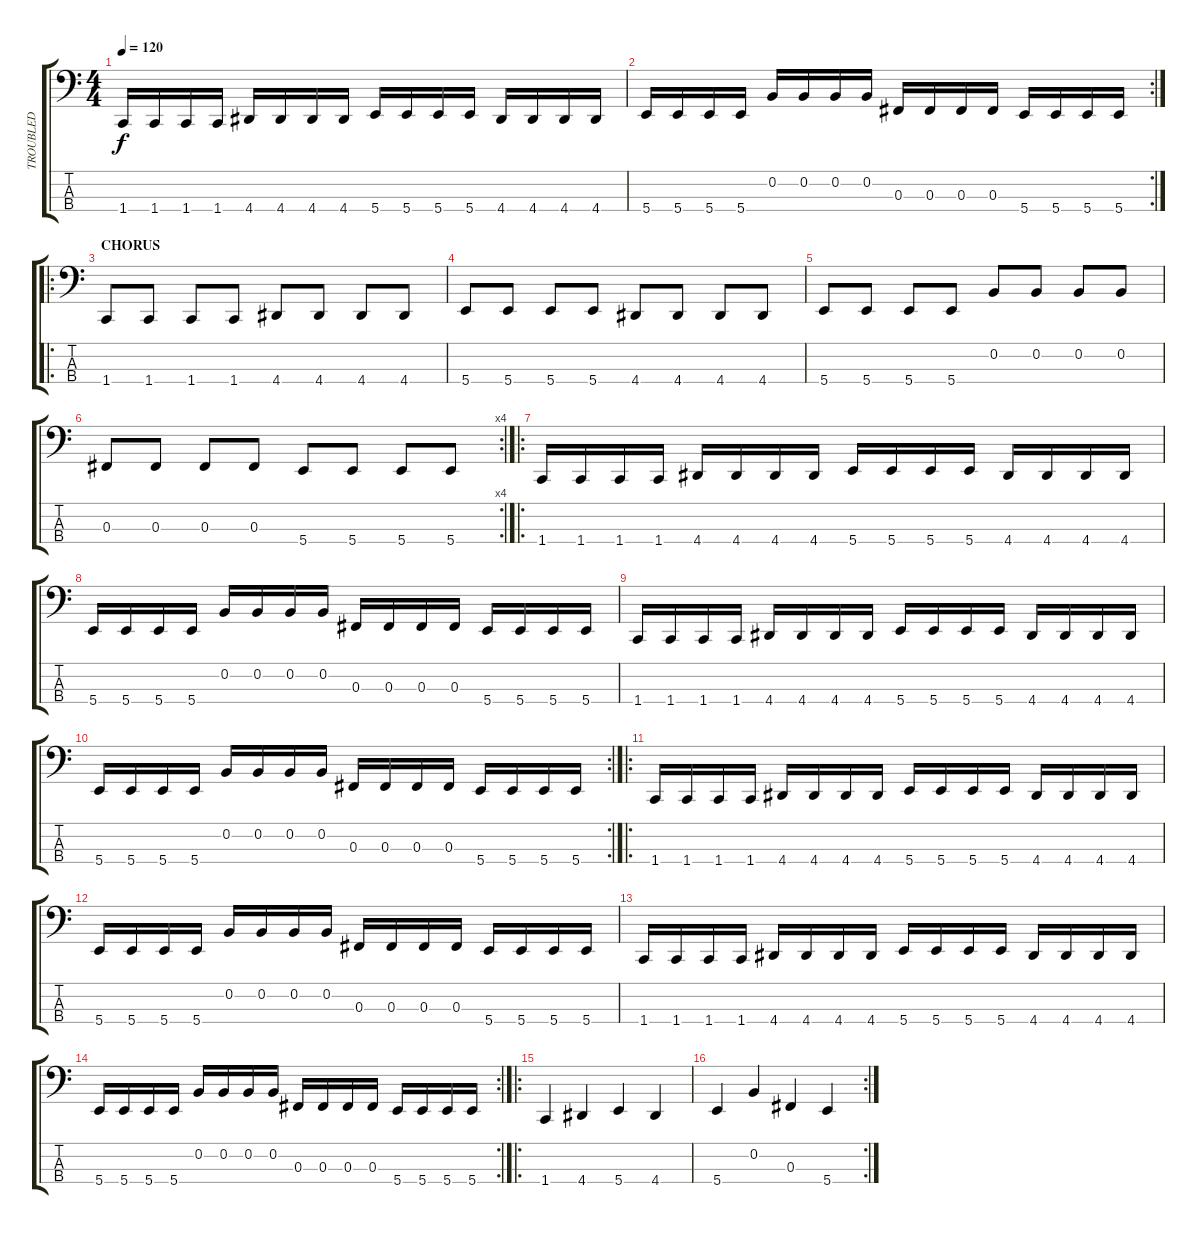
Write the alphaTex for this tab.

\track ("TROUBLED" "TROUBLED") {instrument electricbasspick}
\staff {score tabs}
\tuning (E2 B1 Gb1 B0) {hide}
\ts (4 4)
\tempo 120
\clef f4
\ks c
1.4.16{dy f} 1.4.16 1.4.16 1.4.16 4.4.16 4.4.16 4.4.16 4.4.16 5.4.16 5.4.16 5.4.16 5.4.16 4.4.16 4.4.16 4.4.16 4.4.16 |
\rc 2
5.4.16 5.4.16 5.4.16 5.4.16 0.2.16 0.2.16 0.2.16 0.2.16 0.3.16 0.3.16 0.3.16 0.3.16 5.4.16 5.4.16 5.4.16 5.4.16 |
\ro
\section ("" "CHORUS")
1.4.8 1.4.8 1.4.8 1.4.8 4.4.8 4.4.8 4.4.8 4.4.8 |
5.4.8 5.4.8 5.4.8 5.4.8 4.4.8 4.4.8 4.4.8 4.4.8 |
5.4.8 5.4.8 5.4.8 5.4.8 0.2.8 0.2.8 0.2.8 0.2.8 |
\rc 4
0.3.8 0.3.8 0.3.8 0.3.8 5.4.8 5.4.8 5.4.8 5.4.8 |
\ro
1.4.16 1.4.16 1.4.16 1.4.16 4.4.16 4.4.16 4.4.16 4.4.16 5.4.16 5.4.16 5.4.16 5.4.16 4.4.16 4.4.16 4.4.16 4.4.16 |
5.4.16 5.4.16 5.4.16 5.4.16 0.2.16 0.2.16 0.2.16 0.2.16 0.3.16 0.3.16 0.3.16 0.3.16 5.4.16 5.4.16 5.4.16 5.4.16 |
1.4.16 1.4.16 1.4.16 1.4.16 4.4.16 4.4.16 4.4.16 4.4.16 5.4.16 5.4.16 5.4.16 5.4.16 4.4.16 4.4.16 4.4.16 4.4.16 |
\rc 2
5.4.16 5.4.16 5.4.16 5.4.16 0.2.16 0.2.16 0.2.16 0.2.16 0.3.16 0.3.16 0.3.16 0.3.16 5.4.16 5.4.16 5.4.16 5.4.16 |
\ro
1.4.16 1.4.16 1.4.16 1.4.16 4.4.16 4.4.16 4.4.16 4.4.16 5.4.16 5.4.16 5.4.16 5.4.16 4.4.16 4.4.16 4.4.16 4.4.16 |
5.4.16 5.4.16 5.4.16 5.4.16 0.2.16 0.2.16 0.2.16 0.2.16 0.3.16 0.3.16 0.3.16 0.3.16 5.4.16 5.4.16 5.4.16 5.4.16 |
1.4.16 1.4.16 1.4.16 1.4.16 4.4.16 4.4.16 4.4.16 4.4.16 5.4.16 5.4.16 5.4.16 5.4.16 4.4.16 4.4.16 4.4.16 4.4.16 |
\rc 2
5.4.16 5.4.16 5.4.16 5.4.16 0.2.16 0.2.16 0.2.16 0.2.16 0.3.16 0.3.16 0.3.16 0.3.16 5.4.16 5.4.16 5.4.16 5.4.16 |
\ro
1.4.4 4.4.4 5.4.4 4.4.4 |
\rc 2
5.4.4 0.2.4 0.3.4 5.4.4
